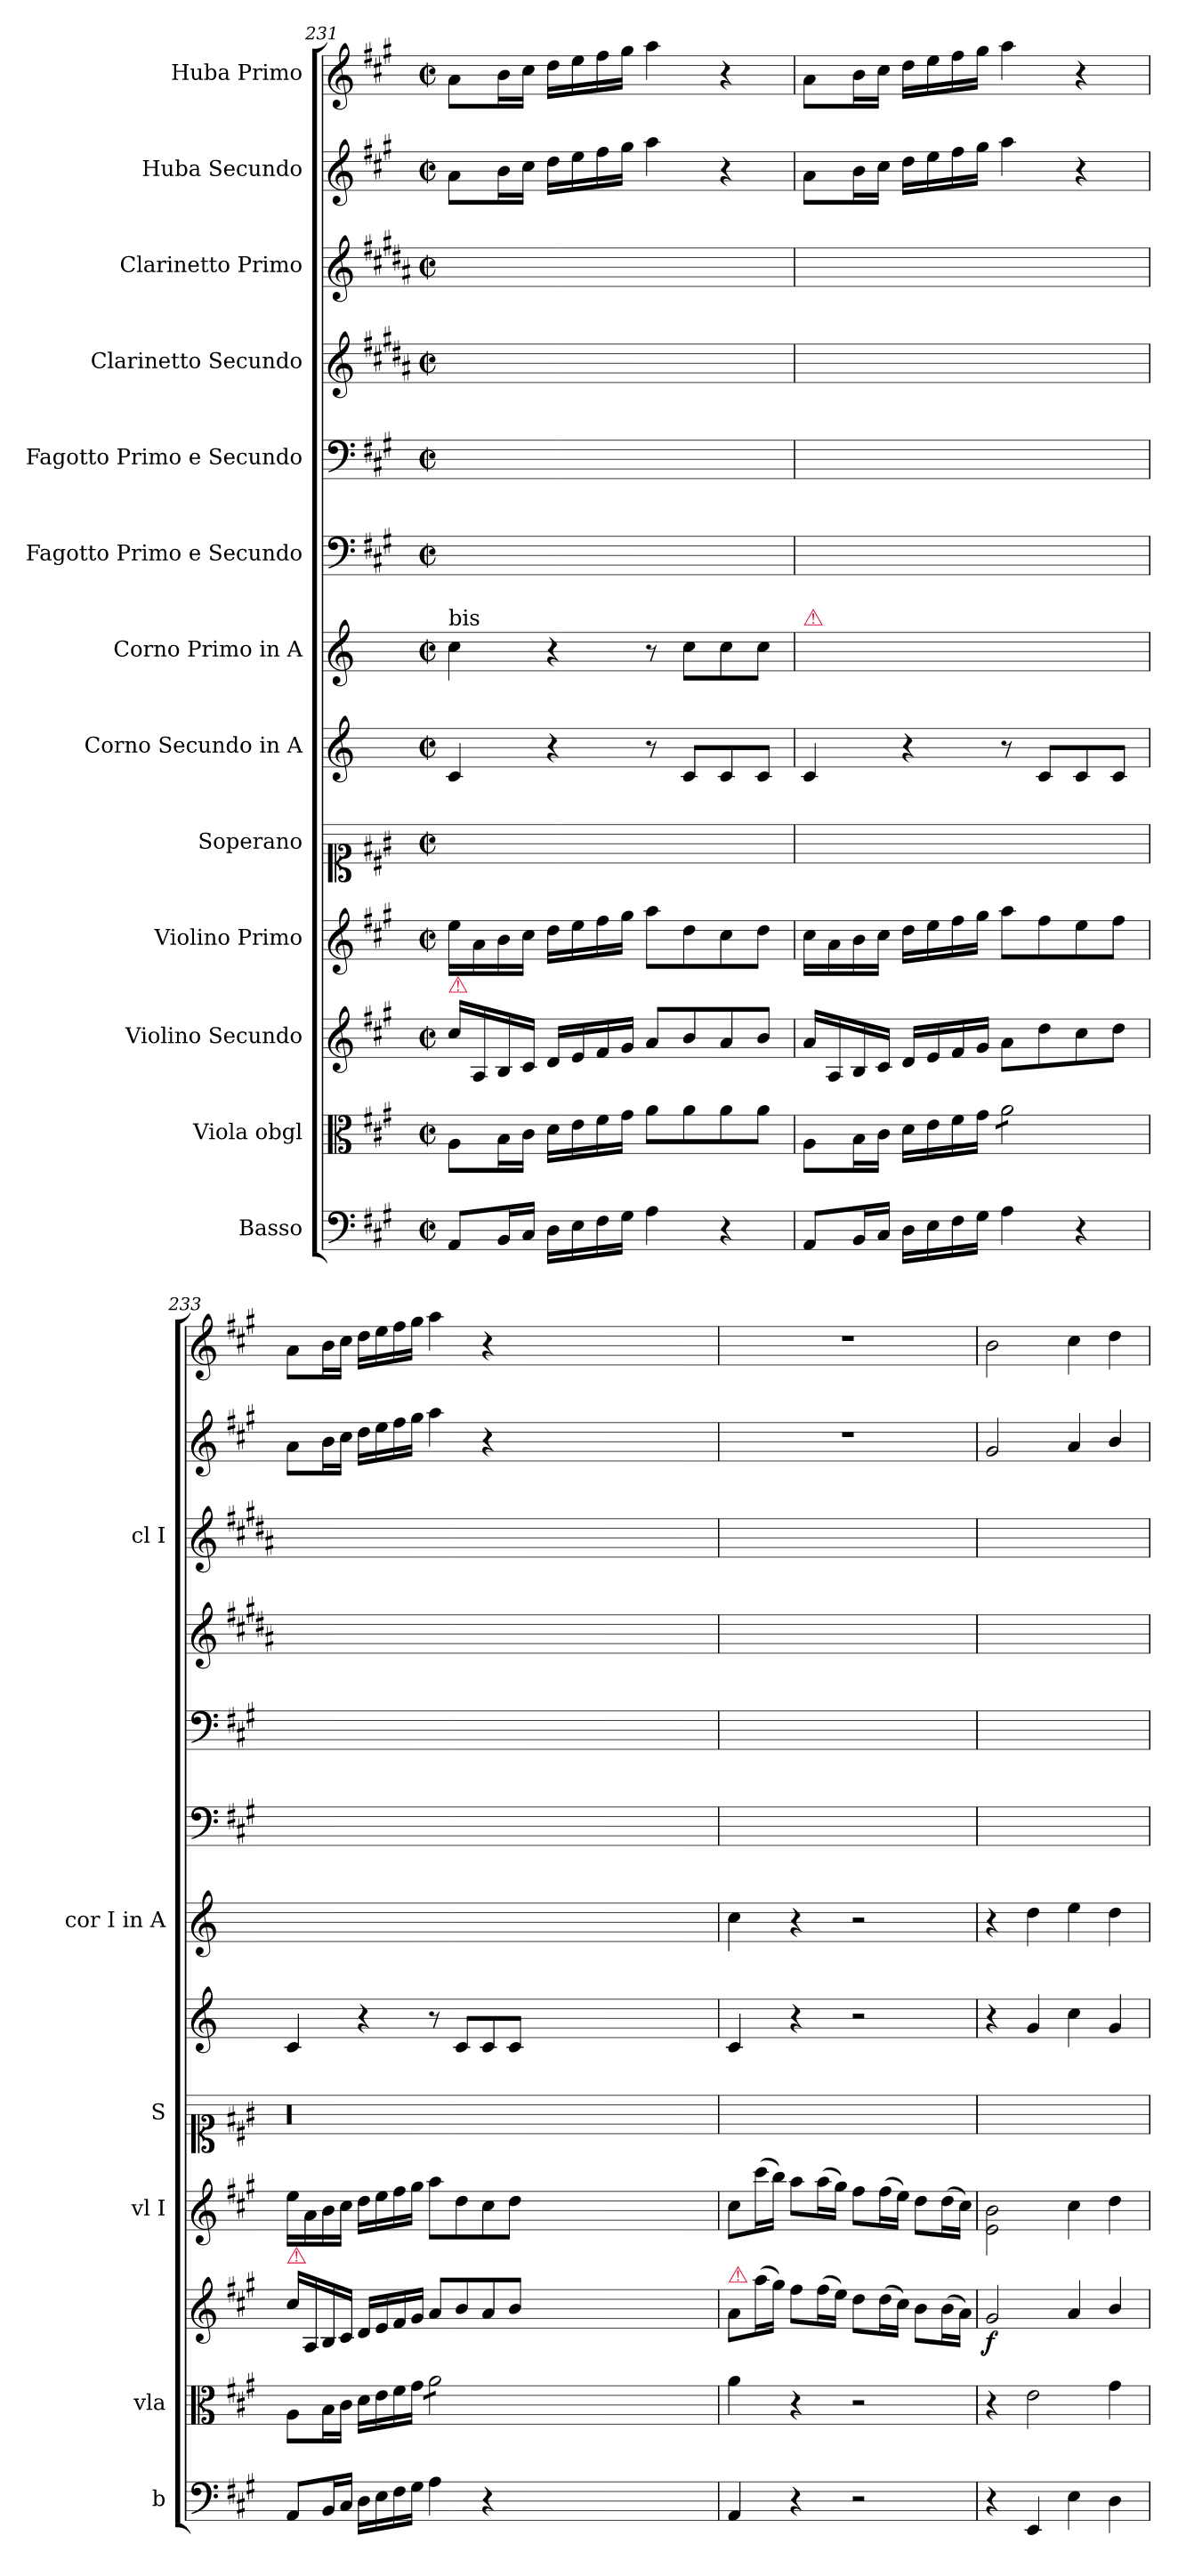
**kern	**kern	**kern	**dynam	**kern	**dynam	**kern	**kern	**kern	**kern	**kern	**kern	**kern	**kern	**kern
*part13	*part12	*part11	*part11	*part10	*part10	*part9	*part8	*part7	*part6	*part5	*part4	*part3	*part2	*part1
*staff13	*staff12	*staff11	*staff11	*staff10	*staff10	*staff9	*staff8	*staff7	*staff6	*staff5	*staff4	*staff3	*staff2	*staff1
*I"Basso	*I"Viola obgl	*I"Violino Secundo	*	*I"Violino Primo	*	*I"Soperano	*I"Corno Secundo in A	*I"Corno Primo in A	*I"Fagotto Primo e Secundo	*I"Fagotto Primo e Secundo	*I"Clarinetto Secundo	*I"Clarinetto Primo	*I"Huba Secundo	*I"Huba Primo
*I'b	*I'vla	*	*	*I'vl I	*	*I'S	*	*I'cor I in A	*	*	*	*I'cl I	*	*
*clefF4	*clefC3	*clefG2	*	*clefG2	*	*clefC1	*clefG2	*clefG2	*clefF4	*clefF4	*clefG2	*clefG2	*clefG2	*clefG2
*	*	*	*	*	*	*	*ITrd2c3	*ITrd2c3	*	*	*ITrd1c2	*ITrd1c2	*	*
*k[f#c#g#]	*k[f#c#g#]	*k[f#c#g#]	*	*k[f#c#g#]	*	*k[f#c#g#]	*k[f#c#g#]	*k[f#c#g#]	*k[f#c#g#]	*k[f#c#g#]	*k[f#c#g#]	*k[f#c#g#]	*k[f#c#g#]	*k[f#c#g#]
*A:	*A:	*A:	*	*A:	*	*A:	*A:	*A:	*A:	*A:	*A:	*A:	*A:	*A:
*M2/2	*M2/2	*M2/2	*	*M2/2	*	*M2/2	*M2/2	*M2/2	*M2/2	*M2/2	*M2/2	*M2/2	*M2/2	*M2/2
*met(c|)	*met(c|)	*met(c|)	*	*met(c|)	*	*met(c|)	*met(c|)	*met(c|)	*met(c|)	*met(c|)	*met(c|)	*met(c|)	*met(c|)	*met(c|)
=231	=231	=231	=231	=231	=231	=231	=231	=231	=231	=231	=231	=231	=231	=231
!	!	!	!	!	!	!	!	!LO:TX:a:t=bis	!	!	!	!	!	!
!	!	!LO:TX:a:color=crimson:t=⚠	!	!	!	!	!	!	!	!	!	!	!	!
8AA/L	8A\L	16cc#\LL	.	16ee\LL	.	1ryy	4A/	4a\	8AA/Lyy	8AA/Lyy	1ryy	1ryy	8a\L	8a\L
.	.	16A/	.	16a\	.	.	.	.	.	.	.	.	.	.
16BB/L	16B\L	16B/	.	16b\	.	.	.	.	16BB/Lyy	16BB/Lyy	.	.	16b\L	16b\L
16C#/JJ	16c#\JJ	16c#/JJ	.	16cc#\JJ	.	.	.	.	16C#/JJyy	16C#/JJyy	.	.	16cc#\JJ	16cc#\JJ
16D\LL	16d\LL	16d/LL	.	16dd\LL	.	.	4r	4r	16D\LLyy	16D\LLyy	.	.	16dd\LL	16dd\LL
16E\	16e\	16e/	.	16ee\	.	.	.	.	16E\yy	16E\yy	.	.	16ee\	16ee\
16F#\	16f#\	16f#/	.	16ff#\	.	.	.	.	16F#\yy	16F#\yy	.	.	16ff#\	16ff#\
16G#\JJ	16g#\JJ	16g#/JJ	.	16gg#\JJ	.	.	.	.	16G#\JJyy	16G#\JJyy	.	.	16gg#\JJ	16gg#\JJ
4A\	8a\L	8a/L	.	8aa\L	.	.	8r	8r	4A\yy	4A\yy	.	.	4aa\	4aa\
.	8a\	8b/	.	8dd\	.	.	8A/L	8a\L	.	.	.	.	.	.
4r	8a\	8a/	.	8cc#\	.	.	8A/	8a\	4ryy	4ryy	.	.	4r	4r
.	8a\J	8b/J	.	8dd\J	.	.	8A/J	8a\J	.	.	.	.	.	.
=232	=232	=232	=232	=232	=232	=232	=232	=232	=232	=232	=232	=232	=232	=232
!	!	!	!	!	!	!	!	!LO:TX:a:color=crimson:t=⚠	!	!	!	!	!	!
8AA/L	8A\L	16a/LL	.	16cc#\LL	.	1ryy	4A/	4a\yy	8AA/Lyy	8AA/Lyy	1ryy	1ryy	8a\L	8a\L
.	.	16A/	.	16a\	.	.	.	.	.	.	.	.	.	.
16BB/L	16B\L	16B/	.	16b\	.	.	.	.	16BB/Lyy	16BB/Lyy	.	.	16b\L	16b\L
16C#/JJ	16c#\JJ	16c#/JJ	.	16cc#\JJ	.	.	.	.	16C#/JJyy	16C#/JJyy	.	.	16cc#\JJ	16cc#\JJ
16D\LL	16d\LL	16d/LL	.	16dd\LL	.	.	4r	4ryy	16D\LLyy	16D\LLyy	.	.	16dd\LL	16dd\LL
16E\	16e\	16e/	.	16ee\	.	.	.	.	16E\yy	16E\yy	.	.	16ee\	16ee\
16F#\	16f#\	16f#/	.	16ff#\	.	.	.	.	16F#\yy	16F#\yy	.	.	16ff#\	16ff#\
16G#\JJ	16g#\JJ	16g#/JJ	.	16gg#\JJ	.	.	.	.	16G#\JJyy	16G#\JJyy	.	.	16gg#\JJ	16gg#\JJ
!	!LO:TX:a:color=crimson:t=⚠	!	!	!	!	!	!	!	!	!	!	!	!	!
*	*tremolo	*	*	*	*	*	*	*	*	*	*	*	*	*
4A\	8a\L	8a\L	.	8aa\L	.	.	8r	8ryy	4A\yy	4A\yy	.	.	4aa\	4aa\
.	8a\	8dd\	.	8ff#\	.	.	8A/L	8a\Lyy	.	.	.	.	.	.
4r	8a\	8cc#\	.	8ee\	.	.	8A/	8a\yy	4ryy	4ryy	.	.	4r	4r
.	8a\J	8dd\J	.	8ff#\J	.	.	8A/J	8a\Jyy	.	.	.	.	.	.
*	*Xtremolo	*	*	*	*	*	*	*	*	*	*	*	*	*
=233	=233	=233	=233	=233	=233	=233	=233	=233	=233	=233	=233	=233	=233	=233
!	!	!LO:TX:a:color=crimson:t=⚠	!	!	!	!	!	!	!	!	!	!	!	!
8AA/L	8A\L	16cc#\LL	.	16ee\LL	.	00r	4A/	4a\yy	8AA/Lyy	8AA/Lyy	1ryy	1ryy	8a\L	8a\L
.	.	16A/	.	16a\	.	.	.	.	.	.	.	.	.	.
16BB/L	16B\L	16B/	.	16b\	.	.	.	.	16BB/Lyy	16BB/Lyy	.	.	16b\L	16b\L
16C#/JJ	16c#\JJ	16c#/JJ	.	16cc#\JJ	.	.	.	.	16C#/JJyy	16C#/JJyy	.	.	16cc#\JJ	16cc#\JJ
16D\LL	16d\LL	16d/LL	.	16dd\LL	.	.	4r	4ryy	16D\LLyy	16D\LLyy	.	.	16dd\LL	16dd\LL
16E\	16e\	16e/	.	16ee\	.	.	.	.	16E\yy	16E\yy	.	.	16ee\	16ee\
16F#\	16f#\	16f#/	.	16ff#\	.	.	.	.	16F#\yy	16F#\yy	.	.	16ff#\	16ff#\
16G#\JJ	16g#\JJ	16g#/JJ	.	16gg#\JJ	.	.	.	.	16G#\JJyy	16G#\JJyy	.	.	16gg#\JJ	16gg#\JJ
!	!LO:TX:a:color=crimson:t=⚠	!	!	!	!	!	!	!	!	!	!	!	!	!
*	*tremolo	*	*	*	*	*	*	*	*	*	*	*	*	*
4A\	8a\L	8a/L	.	8aa\L	.	.	8r	8ryy	4A\yy	4A\yy	.	.	4aa\	4aa\
.	8a\	8b/	.	8dd\	.	.	8A/L	8a\Lyy	.	.	.	.	.	.
4r	8a\	8a/	.	8cc#\	.	.	8A/	8a\yy	4ryy	4ryy	.	.	4r	4r
.	8a\J	8b/J	.	8dd\J	.	.	8A/J	8a\Jyy	.	.	.	.	.	.
*	*Xtremolo	*	*	*	*	*	*	*	*	*	*	*	*	*
0.ryy	0.ryy	0.ryy	.	0.ryy	.	.	0.ryy	0.ryy	0.ryy	0.ryy	0.ryy	0.ryy	0.ryy	0.ryy
=234	=234	=234	=234	=234	=234	=234	=234	=234	=234	=234	=234	=234	=234	=234
!	!	!LO:TX:a:color=crimson:t=⚠	!	!	!	!	!	!	!	!	!	!	!	!
!	!	!	!LO:DY:b	!	!LO:DY:b	!	!	!	!	!	!	!	!	!
4AA/	4a\	8a/L	p&colon;	8cc#\L	p&colon;	1ryy	4A/	4a\	4AA/yy	4AA/yy	1ryy	1ryy	1r	1r
.	.	(16aa\L	.	(16ccc#\L	.	.	.	.	.	.	.	.	.	.
.	.	16gg#\JJ)	.	16bb\JJ)	.	.	.	.	.	.	.	.	.	.
4r	4r	8ff#\L	.	8aa\L	.	.	4r	4r	4ryy	4ryy	.	.	.	.
.	.	(16ff#\L	.	(16aa\L	.	.	.	.	.	.	.	.	.	.
.	.	16ee\JJ)	.	16gg#\JJ)	.	.	.	.	.	.	.	.	.	.
2r	2r	8dd\L	.	8ff#\L	.	.	2r	2r	2ryy	2ryy	.	.	.	.
.	.	(16dd\L	.	(16ff#\L	.	.	.	.	.	.	.	.	.	.
.	.	16cc#\JJ)	.	16ee\JJ)	.	.	.	.	.	.	.	.	.	.
.	.	8b\L	.	8dd\L	.	.	.	.	.	.	.	.	.	.
.	.	(16b\L	.	(16dd\L	.	.	.	.	.	.	.	.	.	.
.	.	16a\JJ)	.	16cc#\JJ)	.	.	.	.	.	.	.	.	.	.
=235	=235	=235	=235	=235	=235	=235	=235	=235	=235	=235	=235	=235	=235	=235
!	!	!	!	!	!LO:DY:b	!	!	!	!	!	!	!	!	!
4r	4r	2g#/	f	2e\ 2b\	f&colon;	1ryy	4r	4r	4ryy	4ryy	1ryy	1ryy	2g#/	2b\
4EE/	2e\	.	.	.	.	.	4e/	4b\	4EE/yy	4EE/yy	.	.	.	.
4E\	.	4a/	.	4cc#\	.	.	4a\	4cc#\	4E\yy	4E\yy	.	.	4a/	4cc#\
4D\	4g#\	4b/	.	4dd\	.	.	4e/	4b\	4D\yy	4D\yy	.	.	4b/	4dd\
=	=	=	=	=	=	=	=	=	=	=	=	=	=	=
*-	*-	*-	*-	*-	*-	*-	*-	*-	*-	*-	*-	*-	*-	*-
